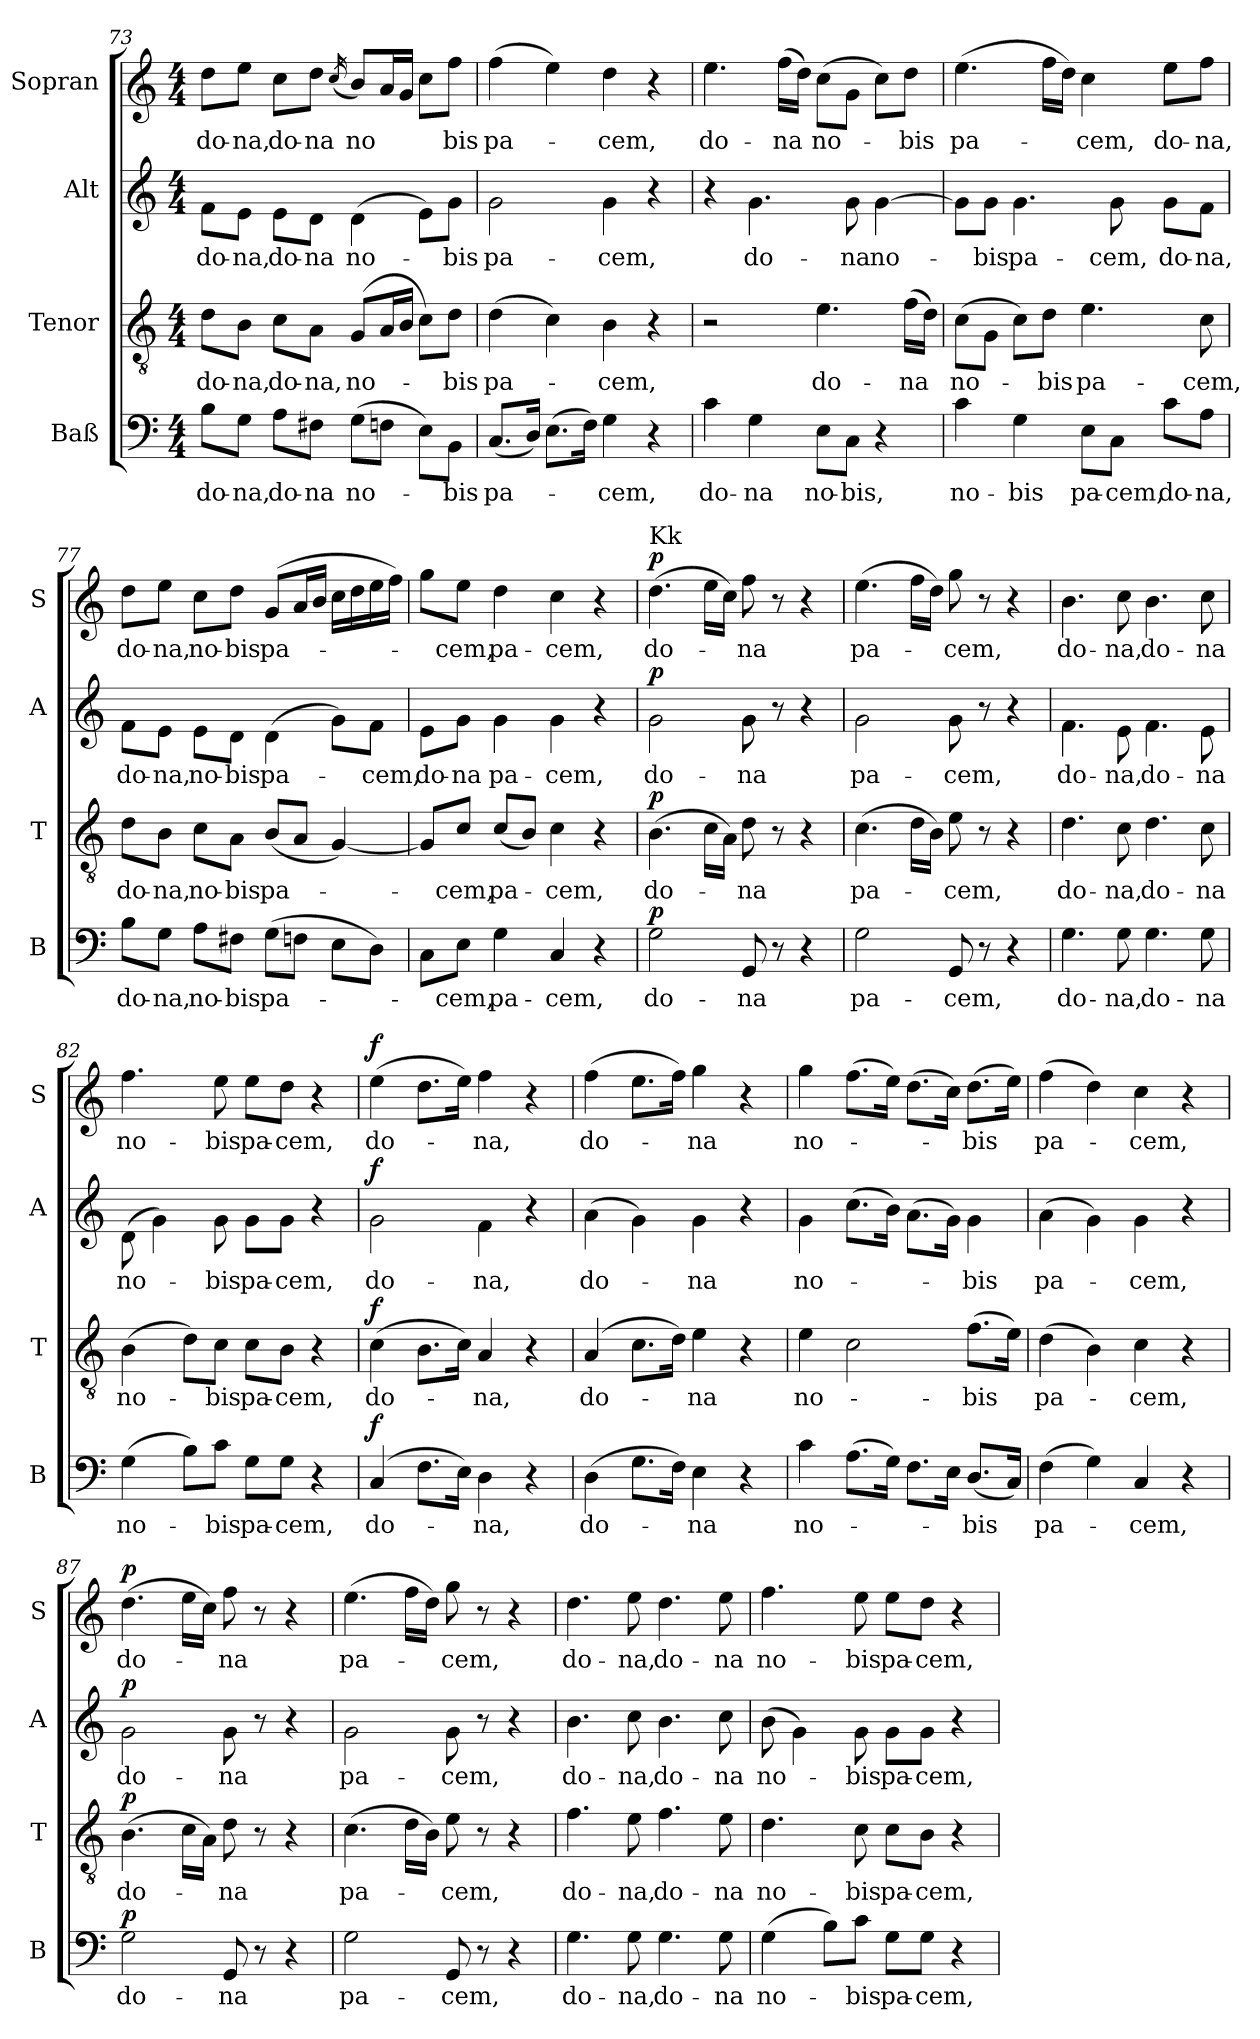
**kern	**text	**dynam	**kern	**text	**dynam	**kern	**text	**dynam	**kern	**text	**dynam
*part4	*part4	*part4	*part3	*part3	*part3	*part2	*part2	*part2	*part1	*part1	*part1
*staff4	*staff4	*staff4	*staff3	*staff3	*staff3	*staff2	*staff2	*staff2	*staff1	*staff1	*staff1
*I"Baß	*	*	*I"Tenor	*	*	*I"Alt	*	*	*I"Sopran	*	*
*I'B	*	*	*I'T	*	*	*I'A	*	*	*I'S	*	*
!!LO:PB:g=z
*clefF4	*	*	*clefGv2	*	*	*clefG2	*	*	*clefG2	*	*
*k[]	*	*	*k[]	*	*	*k[]	*	*	*k[]	*	*
*M4/4	*	*	*M4/4	*	*	*M4/4	*	*	*M4/4	*	*
=73	=73	=73	=73	=73	=73	=73	=73	=73	=73	=73	=73
!	!LO:LY:b	!	!	!LO:LY:b	!	!	!LO:LY:b	!	!	!LO:LY:b	!
8B\L	do-	.	8d\L	do-	.	8f\L	do-	.	8dd\L	do-	.
!	!LO:LY:b	!	!	!LO:LY:b	!	!	!LO:LY:b	!	!	!LO:LY:b	!
8G\J	na,	.	8B\J	na,	.	8e\J	na,	.	8ee\J	na,	.
!	!LO:LY:b	!	!	!LO:LY:b	!	!	!LO:LY:b	!	!	!LO:LY:b	!
8A\L	do-	.	8c\L	do-	.	8e\L	do-	.	8cc\L	do-	.
!	!LO:LY:b	!	!	!LO:LY:b	!	!	!LO:LY:b	!	!	!LO:LY:b	!
8F#X\J	na	.	8A\J	na,	.	8d\J	na	.	8dd\J	na	.
.	.	.	.	.	.	.	.	.	(16qcc/	.	.
!	!LO:LY:b	!	!	!LO:LY:b	!	!	!LO:LY:b	!	!	!LO:LY:b	!
(8G\L	no-	.	(8G/L	no-	.	(4d\	no-	.	8b/L)	no	.
8Fn\J	.	.	16A/L	.	.	.	.	.	16a/L	.	.
.	.	.	16B/JJ	.	.	.	.	.	16g/JJ	.	.
8E\L)	.	.	8c\L)	.	.	8e\L)	.	.	8cc\L	.	.
!	!LO:LY:b	!	!	!LO:LY:b	!	!	!LO:LY:b	!	!	!LO:LY:b	!
8BB\J	bis	.	8d\J	bis	.	8g\J	bis	.	8ff\J	bis	.
=74	=74	=74	=74	=74	=74	=74	=74	=74	=74	=74	=74
!	!LO:LY:b	!	!	!LO:LY:b	!	!	!LO:LY:b	!	!	!LO:LY:b	!
(8.C/L	pa-	.	(4d\	pa-	.	2g\	pa-	.	(4ff\	pa-	.
16D/Jk)	.	.	.	.	.	.	.	.	.	.	.
(8.E\L	.	.	4c\)	.	.	.	.	.	4ee\)	.	.
16F\Jk)	.	.	.	.	.	.	.	.	.	.	.
!	!LO:LY:b	!	!	!LO:LY:b	!	!	!LO:LY:b	!	!	!LO:LY:b	!
4G\	cem,	.	4B\	cem,	.	4g\	cem,	.	4dd\	cem,	.
4r	.	.	4r	.	.	4r	.	.	4r	.	.
=75	=75	=75	=75	=75	=75	=75	=75	=75	=75	=75	=75
!	!LO:LY:b	!	!	!	!	!	!	!	!	!LO:LY:b	!
4c\	do-	.	2r	.	.	4r	.	.	4.ee\	do-	.
!	!LO:LY:b	!	!	!	!	!	!LO:LY:b	!	!	!	!
4G\	na	.	.	.	.	4.g\	do-	.	.	.	.
!	!	!	!	!	!	!	!	!	!	!LO:LY:b	!
.	.	.	.	.	.	.	.	.	(16ff\LL	na	.
.	.	.	.	.	.	.	.	.	16dd\JJ)	.	.
!	!LO:LY:b	!	!	!LO:LY:b	!	!	!	!	!	!LO:LY:b	!
8E\L	no-	.	4.e\	do-	.	.	.	.	(8cc\L	no-	.
!	!LO:LY:b	!	!	!	!	!	!LO:LY:b	!	!	!	!
8C\J	bis,	.	.	.	.	8g\	na	.	8g\J	.	.
!	!	!	!	!	!	!	!LO:LY:b	!	!	!	!
4r	.	.	.	.	.	[4g\	no-	.	8cc\L)	.	.
!	!	!	!	!LO:LY:b	!	!	!	!	!	!LO:LY:b	!
.	.	.	(16f\LL	na	.	.	.	.	8dd\J	bis	.
.	.	.	16d\JJ)	.	.	.	.	.	.	.	.
!!LO:LB:g=z
=76	=76	=76	=76	=76	=76	=76	=76	=76	=76	=76	=76
!	!LO:LY:b	!	!	!LO:LY:b	!	!	!	!	!	!LO:LY:b	!
4c\	no-	.	(8c\L	no-	.	8g\L]	.	.	(4.ee\	pa-	.
!	!	!	!	!	!	!	!LO:LY:b	!	!	!	!
.	.	.	8G\J	.	.	8g\J	bis	.	.	.	.
!	!LO:LY:b	!	!	!	!	!	!LO:LY:b	!	!	!	!
4G\	bis	.	8c\L)	.	.	4.g\	pa-	.	.	.	.
!	!	!	!	!LO:LY:b	!	!	!	!	!	!	!
.	.	.	8d\J	bis	.	.	.	.	16ff\LL	.	.
.	.	.	.	.	.	.	.	.	16dd\JJ)	.	.
!	!LO:LY:b	!	!	!LO:LY:b	!	!	!	!	!	!LO:LY:b	!
8E\L	pa-	.	4.e\	pa-	.	.	.	.	4cc\	cem,	.
!	!LO:LY:b	!	!	!	!	!	!LO:LY:b	!	!	!	!
8C\J	cem,	.	.	.	.	8g\	cem,	.	.	.	.
!	!LO:LY:b	!	!	!	!	!	!LO:LY:b	!	!	!LO:LY:b	!
8c\L	do-	.	.	.	.	8g\L	do-	.	8ee\L	do-	.
!	!LO:LY:b	!	!	!LO:LY:b	!	!	!LO:LY:b	!	!	!LO:LY:b	!
8A\J	na,	.	8c\	cem,	.	8f\J	na,	.	8ff\J	na,	.
=77	=77	=77	=77	=77	=77	=77	=77	=77	=77	=77	=77
!	!LO:LY:b	!	!	!LO:LY:b	!	!	!LO:LY:b	!	!	!LO:LY:b	!
8B\L	do-	.	8d\L	do-	.	8f\L	do-	.	8dd\L	do-	.
!	!LO:LY:b	!	!	!LO:LY:b	!	!	!LO:LY:b	!	!	!LO:LY:b	!
8G\J	na,	.	8B\J	na,	.	8e\J	na,	.	8ee\J	na,	.
!	!LO:LY:b	!	!	!LO:LY:b	!	!	!LO:LY:b	!	!	!LO:LY:b	!
8A\L	no-	.	8c\L	no-	.	8e\L	no-	.	8cc\L	no-	.
!	!LO:LY:b	!	!	!LO:LY:b	!	!	!LO:LY:b	!	!	!LO:LY:b	!
8F#X\J	bis	.	8A\J	bis	.	8d\J	bis	.	8dd\J	bis	.
!	!LO:LY:b	!	!	!LO:LY:b	!	!	!LO:LY:b	!	!	!LO:LY:b	!
(8G\L	pa-	.	(8B/L	pa-	.	(4d\	pa-	.	(8g/L	pa-	.
8Fn\J	.	.	8A/J	.	.	.	.	.	16a/L	.	.
.	.	.	.	.	.	.	.	.	16b/JJ	.	.
8E\L	.	.	[4G/)	.	.	8g\L)	.	.	16cc\LL	.	.
.	.	.	.	.	.	.	.	.	16dd\	.	.
!	!	!	!	!	!	!	!LO:LY:b	!	!	!	!
8D\J)	.	.	.	.	.	8f\J	cem,	.	16ee\	.	.
.	.	.	.	.	.	.	.	.	16ff\JJ)	.	.
=78	=78	=78	=78	=78	=78	=78	=78	=78	=78	=78	=78
!	!	!	!	!	!	!	!LO:LY:b	!	!	!	!
8C\L	.	.	8G/L]	.	.	8e\L	do-	.	8gg\L	.	.
!	!LO:LY:b	!	!	!LO:LY:b	!	!	!LO:LY:b	!	!	!LO:LY:b	!
8E\J	cem,	.	8c/J	cem,	.	8g\J	na	.	8ee\J	cem,	.
!	!LO:LY:b	!	!	!LO:LY:b	!	!	!LO:LY:b	!	!	!LO:LY:b	!
4G\	pa-	.	(8c/L	pa-	.	4g\	pa-	.	4dd\	pa-	.
.	.	.	8B/J)	.	.	.	.	.	.	.	.
!	!LO:LY:b	!	!	!LO:LY:b	!	!	!LO:LY:b	!	!	!LO:LY:b	!
4C/	cem,	.	4c\	cem,	.	4g\	cem,	.	4cc\	cem,	.
4r	.	.	4r	.	.	4r	.	.	4r	.	.
!!LO:LB:g=z
=79	=79	=79	=79	=79	=79	=79	=79	=79	=79	=79	=79
!	!	!	!	!	!	!	!	!	!LO:TX:a:t=Kk	!	!
!	!LO:LY:b	!LO:DY:b	!	!LO:LY:b	!LO:DY:b	!	!LO:LY:b	!LO:DY:b	!	!LO:LY:b	!LO:DY:b
2G\	do-	p	(4.B\	do-	p	2g\	do-	p	(4.dd\	do-	p
.	.	.	16c\LL	.	.	.	.	.	16ee\LL	.	.
.	.	.	16A\JJ)	.	.	.	.	.	16cc\JJ)	.	.
!	!LO:LY:b	!	!	!LO:LY:b	!	!	!LO:LY:b	!	!	!LO:LY:b	!
8GG/	na	.	8d\	na	.	8g\	na	.	8ff\	na	.
8r	.	.	8r	.	.	8r	.	.	8r	.	.
4r	.	.	4r	.	.	4r	.	.	4r	.	.
=80	=80	=80	=80	=80	=80	=80	=80	=80	=80	=80	=80
!	!LO:LY:b	!	!	!LO:LY:b	!	!	!LO:LY:b	!	!	!LO:LY:b	!
2G\	pa-	.	(4.c\	pa-	.	2g\	pa-	.	(4.ee\	pa-	.
.	.	.	16d\LL	.	.	.	.	.	16ff\LL	.	.
.	.	.	16B\JJ)	.	.	.	.	.	16dd\JJ)	.	.
!	!LO:LY:b	!	!	!LO:LY:b	!	!	!LO:LY:b	!	!	!LO:LY:b	!
8GG/	cem,	.	8e\	cem,	.	8g\	cem,	.	8gg\	cem,	.
8r	.	.	8r	.	.	8r	.	.	8r	.	.
4r	.	.	4r	.	.	4r	.	.	4r	.	.
=81	=81	=81	=81	=81	=81	=81	=81	=81	=81	=81	=81
!	!LO:LY:b	!	!	!LO:LY:b	!	!	!LO:LY:b	!	!	!LO:LY:b	!
4.G\	do-	.	4.d\	do-	.	4.f\	do-	.	4.b\	do-	.
!	!LO:LY:b	!	!	!LO:LY:b	!	!	!LO:LY:b	!	!	!LO:LY:b	!
8G\	na,	.	8c\	na,	.	8e\	na,	.	8cc\	na,	.
!	!LO:LY:b	!	!	!LO:LY:b	!	!	!LO:LY:b	!	!	!LO:LY:b	!
4.G\	do-	.	4.d\	do-	.	4.f\	do-	.	4.b\	do-	.
!	!LO:LY:b	!	!	!LO:LY:b	!	!	!LO:LY:b	!	!	!LO:LY:b	!
8G\	na	.	8c\	na	.	8e\	na	.	8cc\	na	.
!!LO:PB:g=z
=82	=82	=82	=82	=82	=82	=82	=82	=82	=82	=82	=82
!	!LO:LY:b	!	!	!LO:LY:b	!	!	!LO:LY:b	!	!	!LO:LY:b	!
(4G\	no-	.	(4B\	no-	.	(8d\	no-	.	4.ff\	no-	.
.	.	.	.	.	.	4g\)	.	.	.	.	.
8B\L)	.	.	8d\L)	.	.	.	.	.	.	.	.
!	!LO:LY:b	!	!	!LO:LY:b	!	!	!LO:LY:b	!	!	!LO:LY:b	!
8c\J	bis	.	8c\J	bis	.	8g\	bis	.	8ee\	bis	.
!	!LO:LY:b	!	!	!LO:LY:b	!	!	!LO:LY:b	!	!	!LO:LY:b	!
8G\L	pa-	.	8c\L	pa-	.	8g\L	pa-	.	8ee\L	pa-	.
!	!LO:LY:b	!	!	!LO:LY:b	!	!	!LO:LY:b	!	!	!LO:LY:b	!
8G\J	cem,	.	8B\J	cem,	.	8g\J	cem,	.	8dd\J	cem,	.
4r	.	.	4r	.	.	4r	.	.	4r	.	.
=83	=83	=83	=83	=83	=83	=83	=83	=83	=83	=83	=83
!	!LO:LY:b	!LO:DY:b	!	!LO:LY:b	!LO:DY:b	!	!LO:LY:b	!LO:DY:b	!	!LO:LY:b	!LO:DY:b
(4C/	do-	f	(4c\	do-	f	2g\	do-	f	(4ee\	do-	f
8.F\L	.	.	8.B\L	.	.	.	.	.	8.dd\L	.	.
16E\Jk)	.	.	16c\Jk)	.	.	.	.	.	16ee\Jk)	.	.
!	!LO:LY:b	!	!	!LO:LY:b	!	!	!LO:LY:b	!	!	!LO:LY:b	!
4D\	na,	.	4A/	na,	.	4f\	na,	.	4ff\	na,	.
4r	.	.	4r	.	.	4r	.	.	4r	.	.
=84	=84	=84	=84	=84	=84	=84	=84	=84	=84	=84	=84
!	!LO:LY:b	!	!	!LO:LY:b	!	!	!LO:LY:b	!	!	!LO:LY:b	!
(4D\	do-	.	(4A/	do-	.	(4a\	do-	.	(4ff\	do-	.
8.G\L	.	.	8.c\L	.	.	4g\)	.	.	8.ee\L	.	.
16F\Jk)	.	.	16d\Jk)	.	.	.	.	.	16ff\Jk)	.	.
!	!LO:LY:b	!	!	!LO:LY:b	!	!	!LO:LY:b	!	!	!LO:LY:b	!
4E\	na	.	4e\	na	.	4g\	na	.	4gg\	na	.
4r	.	.	4r	.	.	4r	.	.	4r	.	.
!!LO:LB:g=z
=85	=85	=85	=85	=85	=85	=85	=85	=85	=85	=85	=85
!	!LO:LY:b	!	!	!LO:LY:b	!	!	!LO:LY:b	!	!	!LO:LY:b	!
4c\	no-	.	4e\	no-	.	4g\	no-	.	4gg\	no-	.
(8.A\L	.	.	2c\	.	.	(8.cc\L	.	.	(8.ff\L	.	.
16G\Jk)	.	.	.	.	.	16b\Jk)	.	.	16ee\Jk)	.	.
8.F\L	.	.	.	.	.	(8.a\L	.	.	(8.dd\L	.	.
16E\Jk	.	.	.	.	.	16g\Jk)	.	.	16cc\Jk)	.	.
!	!LO:LY:b	!	!	!LO:LY:b	!	!	!LO:LY:b	!	!	!LO:LY:b	!
(8.D/L	bis	.	(8.f\L	bis	.	4g\	bis	.	(8.dd\L	bis	.
16C/Jk)	.	.	16e\Jk)	.	.	.	.	.	16ee\Jk)	.	.
=86	=86	=86	=86	=86	=86	=86	=86	=86	=86	=86	=86
!	!LO:LY:b	!	!	!LO:LY:b	!	!	!LO:LY:b	!	!	!LO:LY:b	!
(4F\	pa-	.	(4d\	pa-	.	(4a\	pa-	.	(4ff\	pa-	.
4G\)	.	.	4B\)	.	.	4g\)	.	.	4dd\)	.	.
!	!LO:LY:b	!	!	!LO:LY:b	!	!	!LO:LY:b	!	!	!LO:LY:b	!
4C/	cem,	.	4c\	cem,	.	4g\	cem,	.	4cc\	cem,	.
4r	.	.	4r	.	.	4r	.	.	4r	.	.
=87	=87	=87	=87	=87	=87	=87	=87	=87	=87	=87	=87
!	!LO:LY:b	!LO:DY:b	!	!LO:LY:b	!LO:DY:b	!	!LO:LY:b	!LO:DY:b	!	!LO:LY:b	!LO:DY:b
2G\	do-	p	(4.B\	do-	p	2g\	do-	p	(4.dd\	do-	p
.	.	.	16c\LL	.	.	.	.	.	16ee\LL	.	.
.	.	.	16A\JJ)	.	.	.	.	.	16cc\JJ)	.	.
!	!LO:LY:b	!	!	!LO:LY:b	!	!	!LO:LY:b	!	!	!LO:LY:b	!
8GG/	na	.	8d\	na	.	8g\	na	.	8ff\	na	.
8r	.	.	8r	.	.	8r	.	.	8r	.	.
4r	.	.	4r	.	.	4r	.	.	4r	.	.
!!LO:LB:g=z
=88	=88	=88	=88	=88	=88	=88	=88	=88	=88	=88	=88
!	!LO:LY:b	!	!	!LO:LY:b	!	!	!LO:LY:b	!	!	!LO:LY:b	!
2G\	pa-	.	(4.c\	pa-	.	2g\	pa-	.	(4.ee\	pa-	.
.	.	.	16d\LL	.	.	.	.	.	16ff\LL	.	.
.	.	.	16B\JJ)	.	.	.	.	.	16dd\JJ)	.	.
!	!LO:LY:b	!	!	!LO:LY:b	!	!	!LO:LY:b	!	!	!LO:LY:b	!
8GG/	cem,	.	8e\	cem,	.	8g\	cem,	.	8gg\	cem,	.
8r	.	.	8r	.	.	8r	.	.	8r	.	.
4r	.	.	4r	.	.	4r	.	.	4r	.	.
=89	=89	=89	=89	=89	=89	=89	=89	=89	=89	=89	=89
!	!LO:LY:b	!	!	!LO:LY:b	!	!	!LO:LY:b	!	!	!LO:LY:b	!
4.G\	do-	.	4.f\	do-	.	4.b\	do-	.	4.dd\	do-	.
!	!LO:LY:b	!	!	!LO:LY:b	!	!	!LO:LY:b	!	!	!LO:LY:b	!
8G\	na,	.	8e\	na,	.	8cc\	na,	.	8ee\	na,	.
!	!LO:LY:b	!	!	!LO:LY:b	!	!	!LO:LY:b	!	!	!LO:LY:b	!
4.G\	do-	.	4.f\	do-	.	4.b\	do-	.	4.dd\	do-	.
!	!LO:LY:b	!	!	!LO:LY:b	!	!	!LO:LY:b	!	!	!LO:LY:b	!
8G\	na	.	8e\	na	.	8cc\	na	.	8ee\	na	.
=90	=90	=90	=90	=90	=90	=90	=90	=90	=90	=90	=90
!	!LO:LY:b	!	!	!LO:LY:b	!	!	!LO:LY:b	!	!	!LO:LY:b	!
(4G\	no-	.	4.d\	no-	.	(8b\	no-	.	4.ff\	no-	.
.	.	.	.	.	.	4g\)	.	.	.	.	.
8B\L)	.	.	.	.	.	.	.	.	.	.	.
!	!LO:LY:b	!	!	!LO:LY:b	!	!	!LO:LY:b	!	!	!LO:LY:b	!
8c\J	bis	.	8c\	bis	.	8g\	bis	.	8ee\	bis	.
!	!LO:LY:b	!	!	!LO:LY:b	!	!	!LO:LY:b	!	!	!LO:LY:b	!
8G\L	pa-	.	8c\L	pa-	.	8g\L	pa-	.	8ee\L	pa-	.
!	!LO:LY:b	!	!	!LO:LY:b	!	!	!LO:LY:b	!	!	!LO:LY:b	!
8G\J	cem,	.	8B\J	cem,	.	8g\J	cem,	.	8dd\J	cem,	.
4r	.	.	4r	.	.	4r	.	.	4r	.	.
=	=	=	=	=	=	=	=	=	=	=	=
*-	*-	*-	*-	*-	*-	*-	*-	*-	*-	*-	*-
